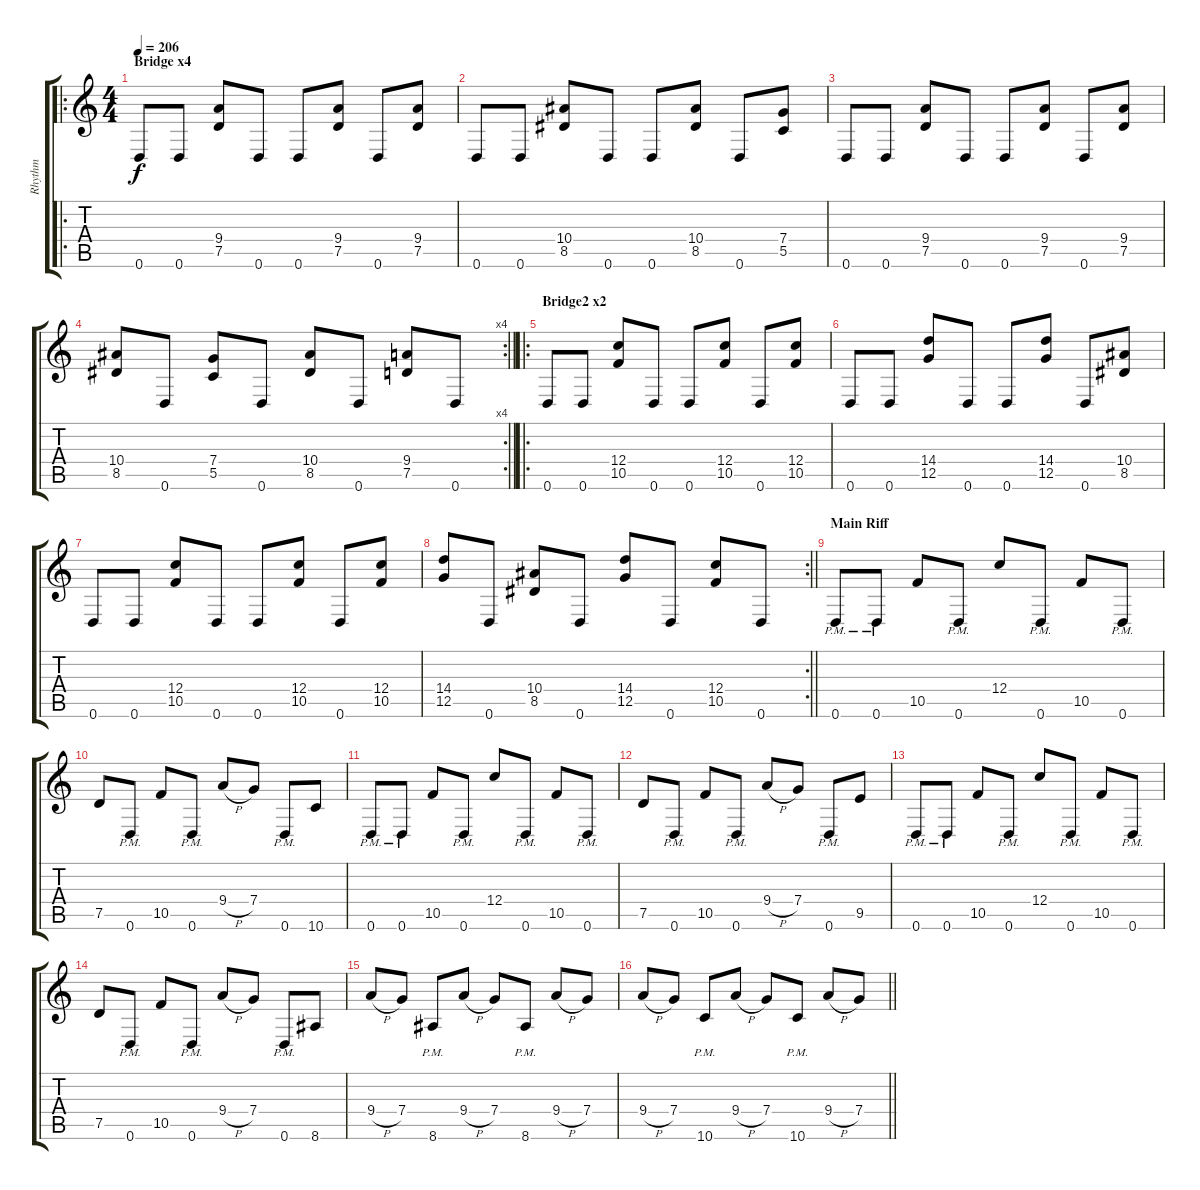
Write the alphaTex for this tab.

\track ("Rhythm" "Rhythm") {instrument overdrivenguitar}
\staff {score tabs}
\tuning (D4 A3 F3 C3 G2 D2) {hide}
\ro
\ts (4 4)
\section ("" "Bridge x4")
\tempo 206
\clef g2
\ks c
0.6.8{dy f} 0.6.8 (9.4 7.5).8 0.6.8 0.6.8 (9.4 7.5).8 0.6.8 (9.4 7.5).8 |
0.6.8 0.6.8 (10.4 8.5).8 0.6.8 0.6.8 (10.4 8.5).8 0.6.8 (7.4 5.5).8 |
0.6.8 0.6.8 (9.4 7.5).8 0.6.8 0.6.8 (9.4 7.5).8 0.6.8 (9.4 7.5).8 |
\rc 4
\barLineRight lightlight
(10.4 8.5).8 0.6.8 (7.4 5.5).8 0.6.8 (10.4 8.5).8 0.6.8 (9.4 7.5).8 0.6.8 |
\ro
\section ("" "Bridge2 x2")
0.6.8 0.6.8 (12.4 10.5).8 0.6.8 0.6.8 (12.4 10.5).8 0.6.8 (12.4 10.5).8 |
0.6.8 0.6.8 (14.4 12.5).8 0.6.8 0.6.8 (14.4 12.5).8 0.6.8 (10.4 8.5).8 |
0.6.8 0.6.8 (12.4 10.5).8 0.6.8 0.6.8 (12.4 10.5).8 0.6.8 (12.4 10.5).8 |
\rc 2
\barLineRight lightlight
(14.4 12.5).8 0.6.8 (10.4 8.5).8 0.6.8 (14.4 12.5).8 0.6.8 (12.4 10.5).8 0.6.8 |
\section ("" "Main Riff")
0.6{pm}.8 0.6{pm}.8 10.5.8 0.6{pm}.8 12.4.8 0.6{pm}.8 10.5.8 0.6{pm}.8 |
7.5.8 0.6{pm}.8 10.5.8 0.6{pm}.8 9.4{h}.8 7.4.8 0.6{pm}.8 10.6.8 |
0.6{pm}.8 0.6{pm}.8 10.5.8 0.6{pm}.8 12.4.8 0.6{pm}.8 10.5.8 0.6{pm}.8 |
7.5.8 0.6{pm}.8 10.5.8 0.6{pm}.8 9.4{h}.8 7.4.8 0.6{pm}.8 9.5.8 |
0.6{pm}.8 0.6{pm}.8 10.5.8 0.6{pm}.8 12.4.8 0.6{pm}.8 10.5.8 0.6{pm}.8 |
7.5.8 0.6{pm}.8 10.5.8 0.6{pm}.8 9.4{h}.8 7.4.8 0.6{pm}.8 8.6.8 |
9.4{h}.8 7.4.8 8.6{pm}.8 9.4{h}.8 7.4.8 8.6{pm}.8 9.4{h}.8 7.4.8 |
\barLineRight lightlight
9.4{h}.8 7.4.8 10.6{pm}.8 9.4{h}.8 7.4.8 10.6{pm}.8 9.4{h}.8 7.4.8
